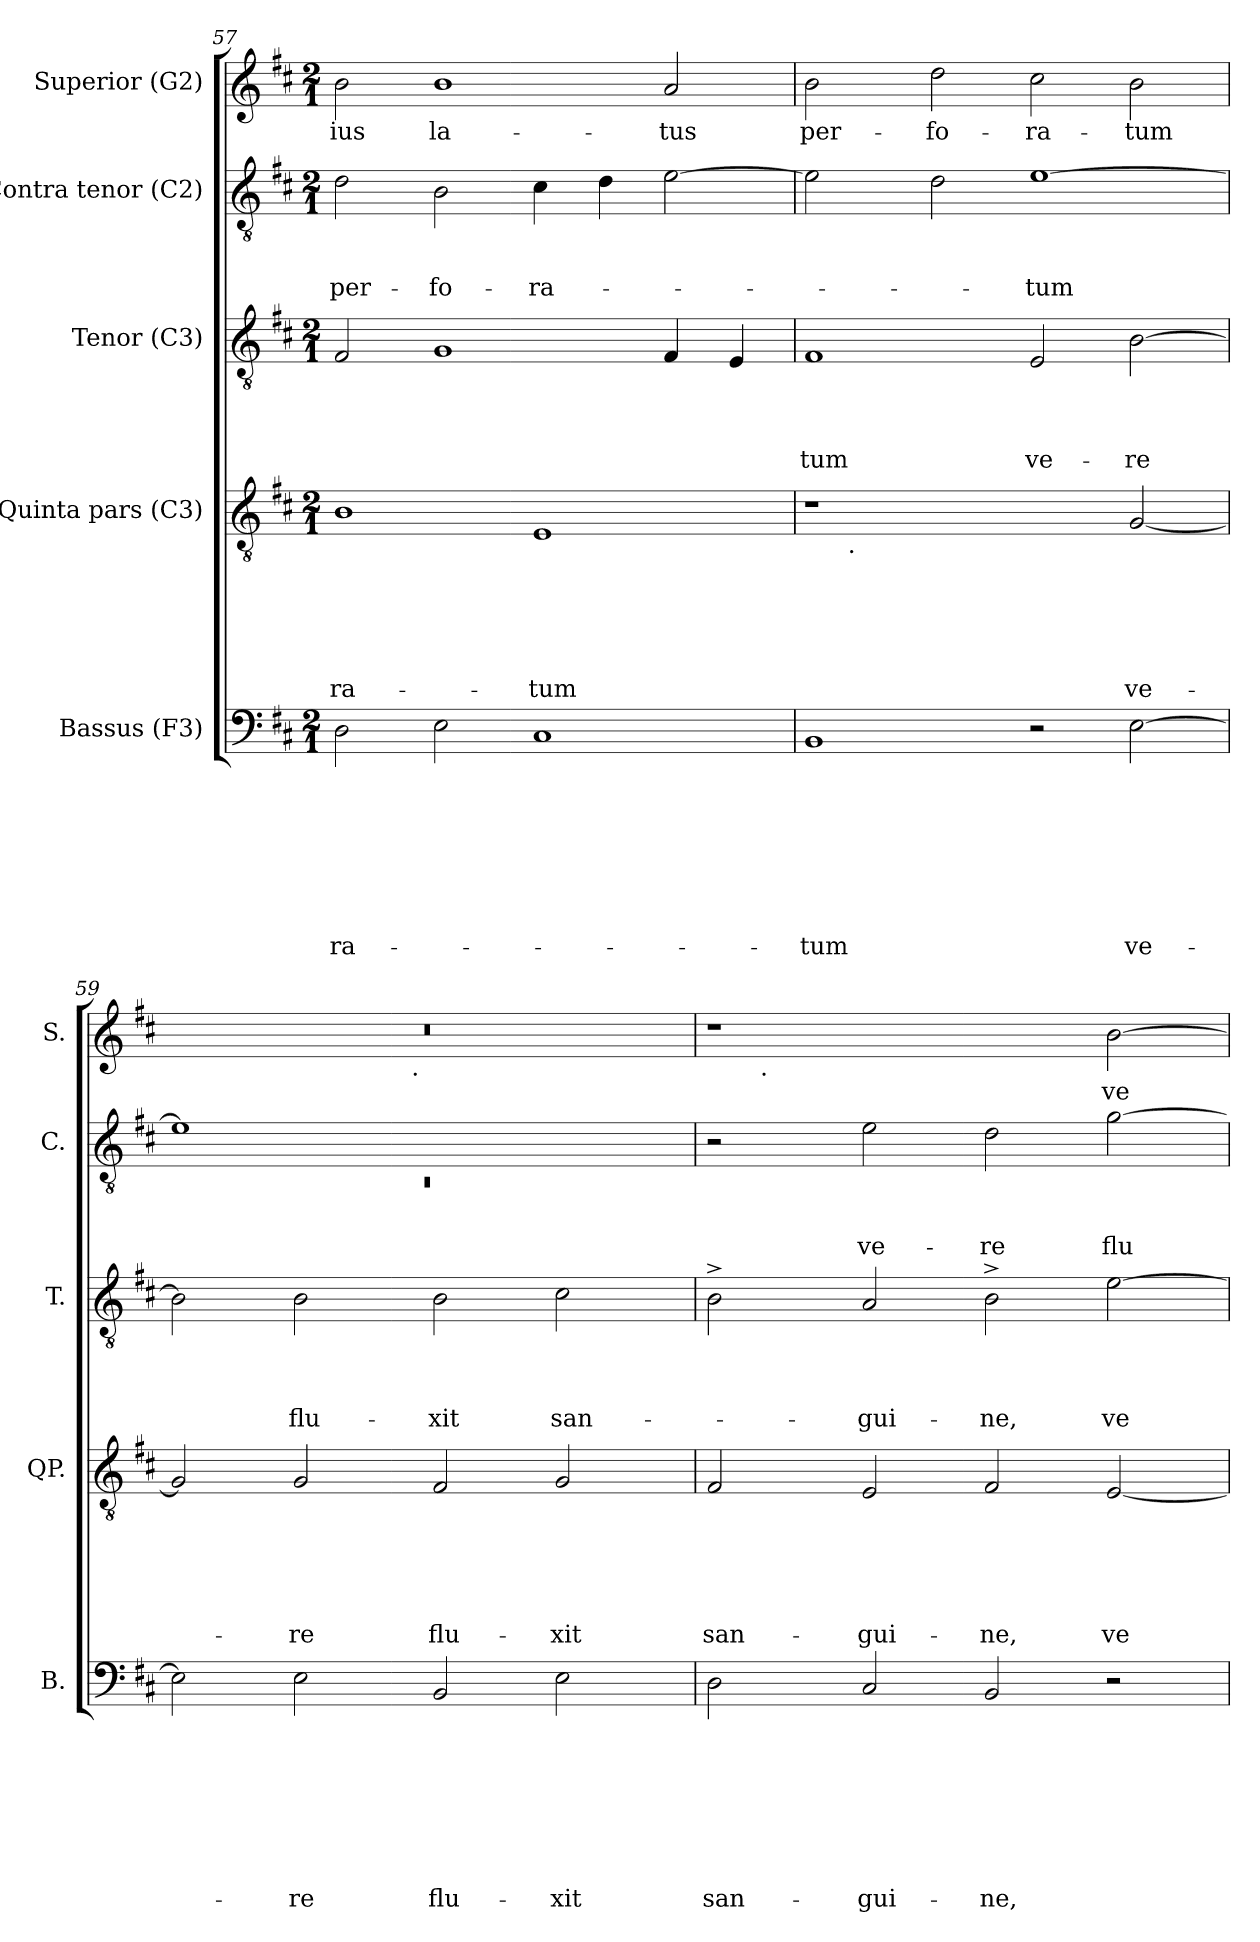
**kern	**text	**text	**text	**text	**text	**text	**text	**text	**kern	**text	**text	**text	**text	**text	**text	**kern	**text	**text	**text	**text	**kern	**text	**text	**text	**kern	**text
*part5	*part5	*part5	*part5	*part5	*part5	*part5	*part5	*part5	*part4	*part4	*part4	*part4	*part4	*part4	*part4	*part3	*part3	*part3	*part3	*part3	*part2	*part2	*part2	*part2	*part1	*part1
*staff5	*staff5	*staff5	*staff5	*staff5	*staff5	*staff5	*staff5	*staff5	*staff4	*staff4	*staff4	*staff4	*staff4	*staff4	*staff4	*staff3	*staff3	*staff3	*staff3	*staff3	*staff2	*staff2	*staff2	*staff2	*staff1	*staff1
*I"Bassus (F3)	*	*	*	*	*	*	*	*	*I"Quinta pars (C3)	*	*	*	*	*	*	*I"Tenor (C3)	*	*	*	*	*I"Contra tenor (C2)	*	*	*	*I"Superior (G2)	*
*I'B.	*	*	*	*	*	*	*	*	*I'QP.	*	*	*	*	*	*	*I'T.	*	*	*	*	*I'C.	*	*	*	*I'S.	*
*clefF4	*	*	*	*	*	*	*	*	*clefGv2	*	*	*	*	*	*	*clefGv2	*	*	*	*	*clefGv2	*	*	*	*clefG2	*
*k[f#c#]	*	*	*	*	*	*	*	*	*k[f#c#]	*	*	*	*	*	*	*k[f#c#]	*	*	*	*	*k[f#c#]	*	*	*	*k[f#c#]	*
*D:	*	*	*	*	*	*	*	*	*D:	*	*	*	*	*	*	*D:	*	*	*	*	*D:	*	*	*	*D:	*
*M2/1	*	*	*	*	*	*	*	*	*M2/1	*	*	*	*	*	*	*M2/1	*	*	*	*	*M2/1	*	*	*	*M2/1	*
=57	=57	=57	=57	=57	=57	=57	=57	=57	=57	=57	=57	=57	=57	=57	=57	=57	=57	=57	=57	=57	=57	=57	=57	=57	=57	=57
!	!	!	!	!	!	!	!	!LO:LY:b	!	!	!	!	!	!	!LO:LY:b	!	!	!	!	!	!	!	!	!LO:LY:b	!	!LO:LY:b
2D\	.	.	.	.	.	.	.	-ra-	1B	.	.	.	.	.	-ra-	2F#/	.	.	.	.	2d\	.	.	per-	2b\	-ius
!	!	!	!	!	!	!	!	!	!	!	!	!	!	!	!	!	!	!	!	!	!	!	!	!LO:LY:b	!	!LO:LY:b
2E\	.	.	.	.	.	.	.	.	.	.	.	.	.	.	.	1G	.	.	.	.	2B\	.	.	-fo-	1b	la-
!	!	!	!	!	!	!	!	!	!	!	!	!	!	!	!LO:LY:b	!	!	!	!	!	!	!	!	!LO:LY:b	!	!
1C#	.	.	.	.	.	.	.	.	1E	.	.	.	.	.	-tum	.	.	.	.	.	4c#\	.	.	-ra-	.	.
.	.	.	.	.	.	.	.	.	.	.	.	.	.	.	.	.	.	.	.	.	4d\	.	.	.	.	.
!	!	!	!	!	!	!	!	!	!	!	!	!	!	!	!	!	!	!	!	!	!	!	!	!	!	!LO:LY:b
.	.	.	.	.	.	.	.	.	.	.	.	.	.	.	.	4F#/	.	.	.	.	[>2e\	.	.	.	2a/	-tus
.	.	.	.	.	.	.	.	.	.	.	.	.	.	.	.	4E/	.	.	.	.	.	.	.	.	.	.
=58	=58	=58	=58	=58	=58	=58	=58	=58	=58	=58	=58	=58	=58	=58	=58	=58	=58	=58	=58	=58	=58	=58	=58	=58	=58	=58
!	!	!	!	!	!	!	!	!LO:LY:b	!	!	!	!	!	!	!	!	!	!	!	!LO:LY:b	!	!	!	!	!	!LO:LY:b
*	*	*	*	*	*	*	*	*	*^	*	*	*	*	*	*	*	*	*	*	*	*	*	*	*	*	*
1BB	.	.	.	.	.	.	.	-tum	1r	8ryy	.	.	.	.	.	.	1F#	.	.	.	-tum	2e\]	.	.	.	2b\	per-
!	!	!	!	!	!	!	!	!	!	!LO:TX:b:t=.	!	!	!	!	!	!	!	!	!	!	!	!	!	!	!	!	!
.	.	.	.	.	.	.	.	.	.	1...ryy	.	.	.	.	.	.	.	.	.	.	.	.	.	.	.	.	.
!	!	!	!	!	!	!	!	!	!	!	!	!	!	!	!	!	!	!	!	!	!	!	!	!	!	!	!LO:LY:b
.	.	.	.	.	.	.	.	.	.	.	.	.	.	.	.	.	.	.	.	.	.	2d\	.	.	.	2dd\	-fo-
!	!	!	!	!	!	!	!	!	!	!	!	!	!	!	!	!	!	!	!	!	!LO:LY:b	!	!	!	!LO:LY:b	!	!LO:LY:b
2r	.	.	.	.	.	.	.	.	2ryy	.	.	.	.	.	.	.	2E/	.	.	.	ve-	[>1e	.	.	-tum	2cc#\	-ra-
!	!	!	!	!	!	!	!	!LO:LY:b	!	!	!	!	!	!	!	!LO:LY:b	!	!	!	!	!LO:LY:b	!	!	!	!	!	!LO:LY:b
[>2E\	.	.	.	.	.	.	.	ve-	[<2G/	.	.	.	.	.	.	ve-	[>2B\	.	.	.	-re	.	.	.	.	2b\	-tum
=59	=59	=59	=59	=59	=59	=59	=59	=59	=59	=59	=59	=59	=59	=59	=59	=59	=59	=59	=59	=59	=59	=59	=59	=59	=59	=59	=59
*	*	*	*	*	*	*	*	*	*	*	*	*	*	*	*	*	*	*	*	*	*	*^	*	*	*	*	*
!	!	!	!	!	!	!	!	!	!	!	!	!	!	!	!	!	!	!	!	!	!	!	!LO:N:vis=1	!	!	!	!	!
*	*	*	*	*	*	*	*	*	*v	*v	*	*	*	*	*	*	*	*	*	*	*	*	*	*	*	*	*^	*
2E\]	.	.	.	.	.	.	.	.	2G/]	.	.	.	.	.	.	2B\]	.	.	.	.	1e]	0rC	.	.	.	0r	2ryy	.
!	!	!	!	!	!	!	!	!LO:LY:b	!	!	!	!	!	!	!LO:LY:b	!	!	!	!	!LO:LY:b	!	!	!	!	!	!	!	!
2E\	.	.	.	.	.	.	.	-re	2G/	.	.	.	.	.	-re	2B\	.	.	.	flu-	.	.	.	.	.	.	4...ryy	.
!	!	!	!	!	!	!	!	!	!	!	!	!	!	!	!	!	!	!	!	!	!	!	!	!	!	!	!LO:TX:b:t=.	!
.	.	.	.	.	.	.	.	.	.	.	.	.	.	.	.	.	.	.	.	.	.	.	.	.	.	.	1ryy	.
!	!	!	!	!	!	!	!	!LO:LY:b	!	!	!	!	!	!	!LO:LY:b	!	!	!	!	!LO:LY:b	!	!	!	!	!	!	!	!
2BB/	.	.	.	.	.	.	.	flu-	2F#/	.	.	.	.	.	flu-	2B\	.	.	.	-xit	1ryy	.	.	.	.	.	.	.
!	!	!	!	!	!	!	!	!LO:LY:b	!	!	!	!	!	!	!LO:LY:b	!	!	!	!	!LO:LY:b	!	!	!	!	!	!	!	!
2E\	.	.	.	.	.	.	.	-xit	2G/	.	.	.	.	.	-xit	2c#\	.	.	.	san-	.	.	.	.	.	.	.	.
.	.	.	.	.	.	.	.	.	.	.	.	.	.	.	.	.	.	.	.	.	.	.	.	.	.	.	32ryy	.
!!LO:PB:g=z	!!
=60	=60	=60	=60	=60	=60	=60	=60	=60	=60	=60	=60	=60	=60	=60	=60	=60	=60	=60	=60	=60	=60	=60	=60	=60	=60	=60	=60	=60
!	!	!	!	!	!	!	!	!LO:LY:b	!	!	!	!	!	!	!LO:LY:b	!	!	!	!	!	!	!	!	!	!	!	!	!
*	*	*	*	*	*	*	*	*	*	*	*	*	*	*	*	*	*	*	*	*	*v	*v	*	*	*	*	*	*
2D\	.	.	.	.	.	.	.	san-	2F#/	.	.	.	.	.	san-	2B^>\	.	.	.	.	2r	.	.	.	1r	8ryy	.
!	!	!	!	!	!	!	!	!	!	!	!	!	!	!	!	!	!	!	!	!	!	!	!	!	!	!LO:TX:b:t=.	!
.	.	.	.	.	.	.	.	.	.	.	.	.	.	.	.	.	.	.	.	.	.	.	.	.	.	1...ryy	.
!	!	!	!	!	!	!	!	!LO:LY:b	!	!	!	!	!	!	!LO:LY:b	!	!	!	!	!LO:LY:b	!	!	!	!LO:LY:b	!	!	!
2C#/	.	.	.	.	.	.	.	-gui-	2E/	.	.	.	.	.	-gui-	2A/	.	.	.	-gui-	2e\	.	.	ve-	.	.	.
!	!	!	!	!	!	!	!	!LO:LY:b	!	!	!	!	!	!	!LO:LY:b	!	!	!	!	!LO:LY:b	!	!	!	!LO:LY:b	!	!	!
2BB/	.	.	.	.	.	.	.	-ne,	2F#/	.	.	.	.	.	-ne,	2B^>\	.	.	.	-ne,	2d\	.	.	-re	2ryy	.	.
!	!	!	!	!	!	!	!	!	!	!	!	!	!	!	!LO:LY:b	!	!	!	!	!LO:LY:b	!	!	!	!LO:LY:b	!	!	!LO:LY:b
2r	.	.	.	.	.	.	.	.	[<2E/	.	.	.	.	.	ve-	[>2e\	.	.	.	ve-	[>2g\	.	.	flu-	[>2b\	.	ve-
*	*	*	*	*	*	*	*	*	*	*	*	*	*	*	*	*	*	*	*	*	*	*	*	*	*v	*v	*
=	=	=	=	=	=	=	=	=	=	=	=	=	=	=	=	=	=	=	=	=	=	=	=	=	=	=
*-	*-	*-	*-	*-	*-	*-	*-	*-	*-	*-	*-	*-	*-	*-	*-	*-	*-	*-	*-	*-	*-	*-	*-	*-	*-	*-
